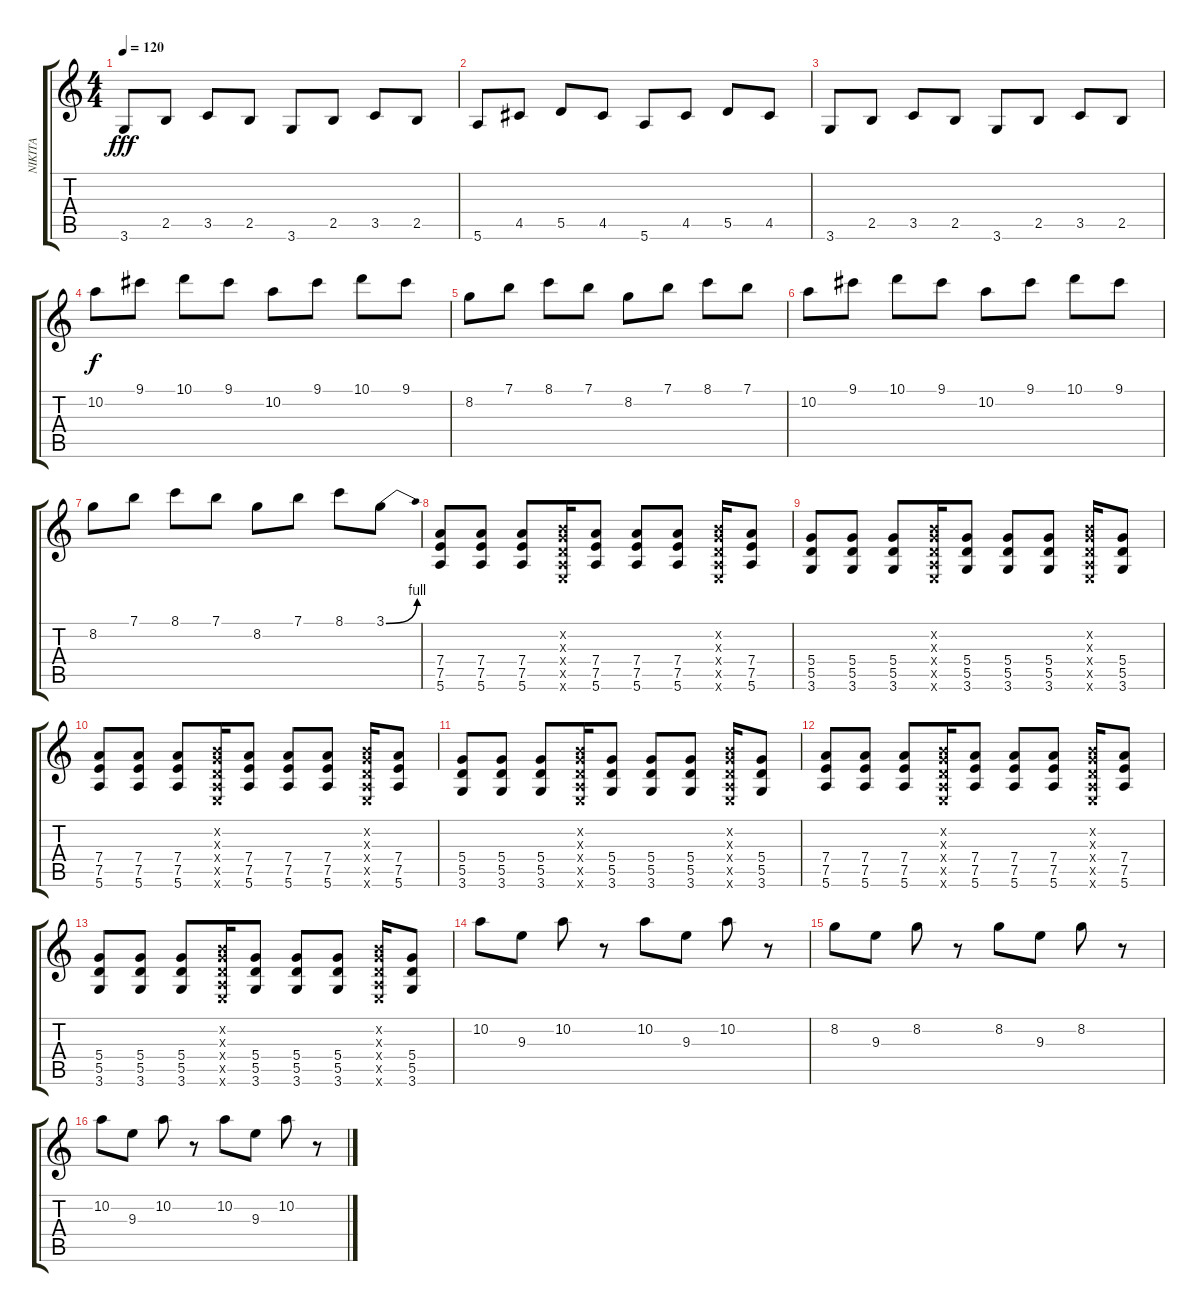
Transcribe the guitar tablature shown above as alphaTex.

\track ("NIKITA" "NIKITA") {instrument distortionguitar}
\staff {score tabs}
\tuning (E4 B3 G3 D3 A2 E2) {hide}
\ts (4 4)
\tempo 120
\clef g2
\ks c
3.6.8{dy fff} 2.5.8 3.5.8 2.5.8 3.6.8 2.5.8 3.5.8 2.5.8 |
5.6.8 4.5.8 5.5.8 4.5.8 5.6.8 4.5.8 5.5.8 4.5.8 |
3.6.8 2.5.8 3.5.8 2.5.8 3.6.8 2.5.8 3.5.8 2.5.8 |
10.2.8{dy f} 9.1.8 10.1.8 9.1.8 10.2.8 9.1.8 10.1.8 9.1.8 |
8.2.8 7.1.8 8.1.8 7.1.8 8.2.8 7.1.8 8.1.8 7.1.8 |
10.2.8 9.1.8 10.1.8 9.1.8 10.2.8 9.1.8 10.1.8 9.1.8 |
8.2.8 7.1.8 8.1.8 7.1.8 8.2.8 7.1.8 8.1.8 3.1{be (bend 0 0 60 4)}.8 |
(7.4 7.5 5.6).8 (7.4 7.5 5.6).8 (7.4 7.5 5.6).8 (0.2{x} 0.3{x} 0.4{x} 0.5{x} 0.6{x}).16 (7.4 7.5 5.6).8 (7.4 7.5 5.6).8 (7.4 7.5 5.6).8 (0.2{x} 0.3{x} 0.4{x} 0.5{x} 0.6{x}).16 (7.4 7.5 5.6).8 |
(5.4 5.5 3.6).8 (5.4 5.5 3.6).8 (5.4 5.5 3.6).8 (0.2{x} 0.3{x} 0.4{x} 0.5{x} 0.6{x}).16 (5.4 5.5 3.6).8 (5.4 5.5 3.6).8 (5.4 5.5 3.6).8 (0.2{x} 0.3{x} 0.4{x} 0.5{x} 0.6{x}).16 (5.4 5.5 3.6).8 |
(7.4 7.5 5.6).8 (7.4 7.5 5.6).8 (7.4 7.5 5.6).8 (0.2{x} 0.3{x} 0.4{x} 0.5{x} 0.6{x}).16 (7.4 7.5 5.6).8 (7.4 7.5 5.6).8 (7.4 7.5 5.6).8 (0.2{x} 0.3{x} 0.4{x} 0.5{x} 0.6{x}).16 (7.4 7.5 5.6).8 |
(5.4 5.5 3.6).8 (5.4 5.5 3.6).8 (5.4 5.5 3.6).8 (0.2{x} 0.3{x} 0.4{x} 0.5{x} 0.6{x}).16 (5.4 5.5 3.6).8 (5.4 5.5 3.6).8 (5.4 5.5 3.6).8 (0.2{x} 0.3{x} 0.4{x} 0.5{x} 0.6{x}).16 (5.4 5.5 3.6).8 |
(7.4 7.5 5.6).8 (7.4 7.5 5.6).8 (7.4 7.5 5.6).8 (0.2{x} 0.3{x} 0.4{x} 0.5{x} 0.6{x}).16 (7.4 7.5 5.6).8 (7.4 7.5 5.6).8 (7.4 7.5 5.6).8 (0.2{x} 0.3{x} 0.4{x} 0.5{x} 0.6{x}).16 (7.4 7.5 5.6).8 |
(5.4 5.5 3.6).8 (5.4 5.5 3.6).8 (5.4 5.5 3.6).8 (0.2{x} 0.3{x} 0.4{x} 0.5{x} 0.6{x}).16 (5.4 5.5 3.6).8 (5.4 5.5 3.6).8 (5.4 5.5 3.6).8 (0.2{x} 0.3{x} 0.4{x} 0.5{x} 0.6{x}).16 (5.4 5.5 3.6).8 |
10.2.8 9.3.8 10.2.8 r.8 10.2.8 9.3.8 10.2.8 r.8 |
8.2.8 9.3.8 8.2.8 r.8 8.2.8 9.3.8 8.2.8 r.8 |
10.2.8 9.3.8 10.2.8 r.8 10.2.8 9.3.8 10.2.8 r.8
